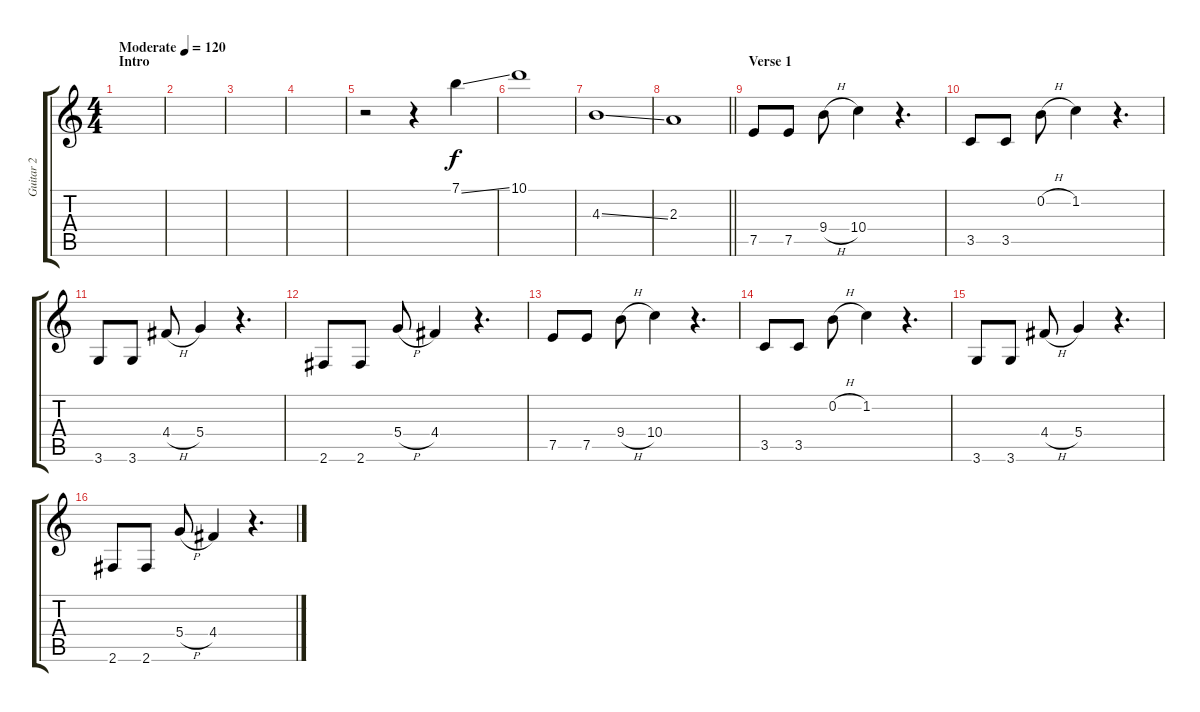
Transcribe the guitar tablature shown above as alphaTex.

\track ("Guitar 2" "Guitar 2") {instrument acousticguitarsteel}
\staff {score tabs}
\tuning (E4 B3 G3 D3 A2 E2) {hide}
\ts (4 4)
\section ("" "Intro")
\tempo (120 "Moderate")
\clef g2
\ks c
|
|
|
|
r.2 r.4 7.1{ss}.4 |
10.1.1 |
4.3{ss}.1 |
\barLineRight lightlight
2.3.1 |
\section ("" "Verse 1")
7.5.8{dy f} 7.5.8 9.4{h}.8 10.4.4 r.4{d} |
3.5.8 3.5.8 0.2{h}.8 1.2.4 r.4{d} |
3.6.8 3.6.8 4.4{h}.8 5.4.4 r.4{d} |
2.6.8 2.6.8 5.4{h}.8 4.4.4 r.4{d} |
7.5.8 7.5.8 9.4{h}.8 10.4.4 r.4{d} |
3.5.8 3.5.8 0.2{h}.8 1.2.4 r.4{d} |
3.6.8 3.6.8 4.4{h}.8 5.4.4 r.4{d} |
2.6.8 2.6.8 5.4{h}.8 4.4.4 r.4{d}
